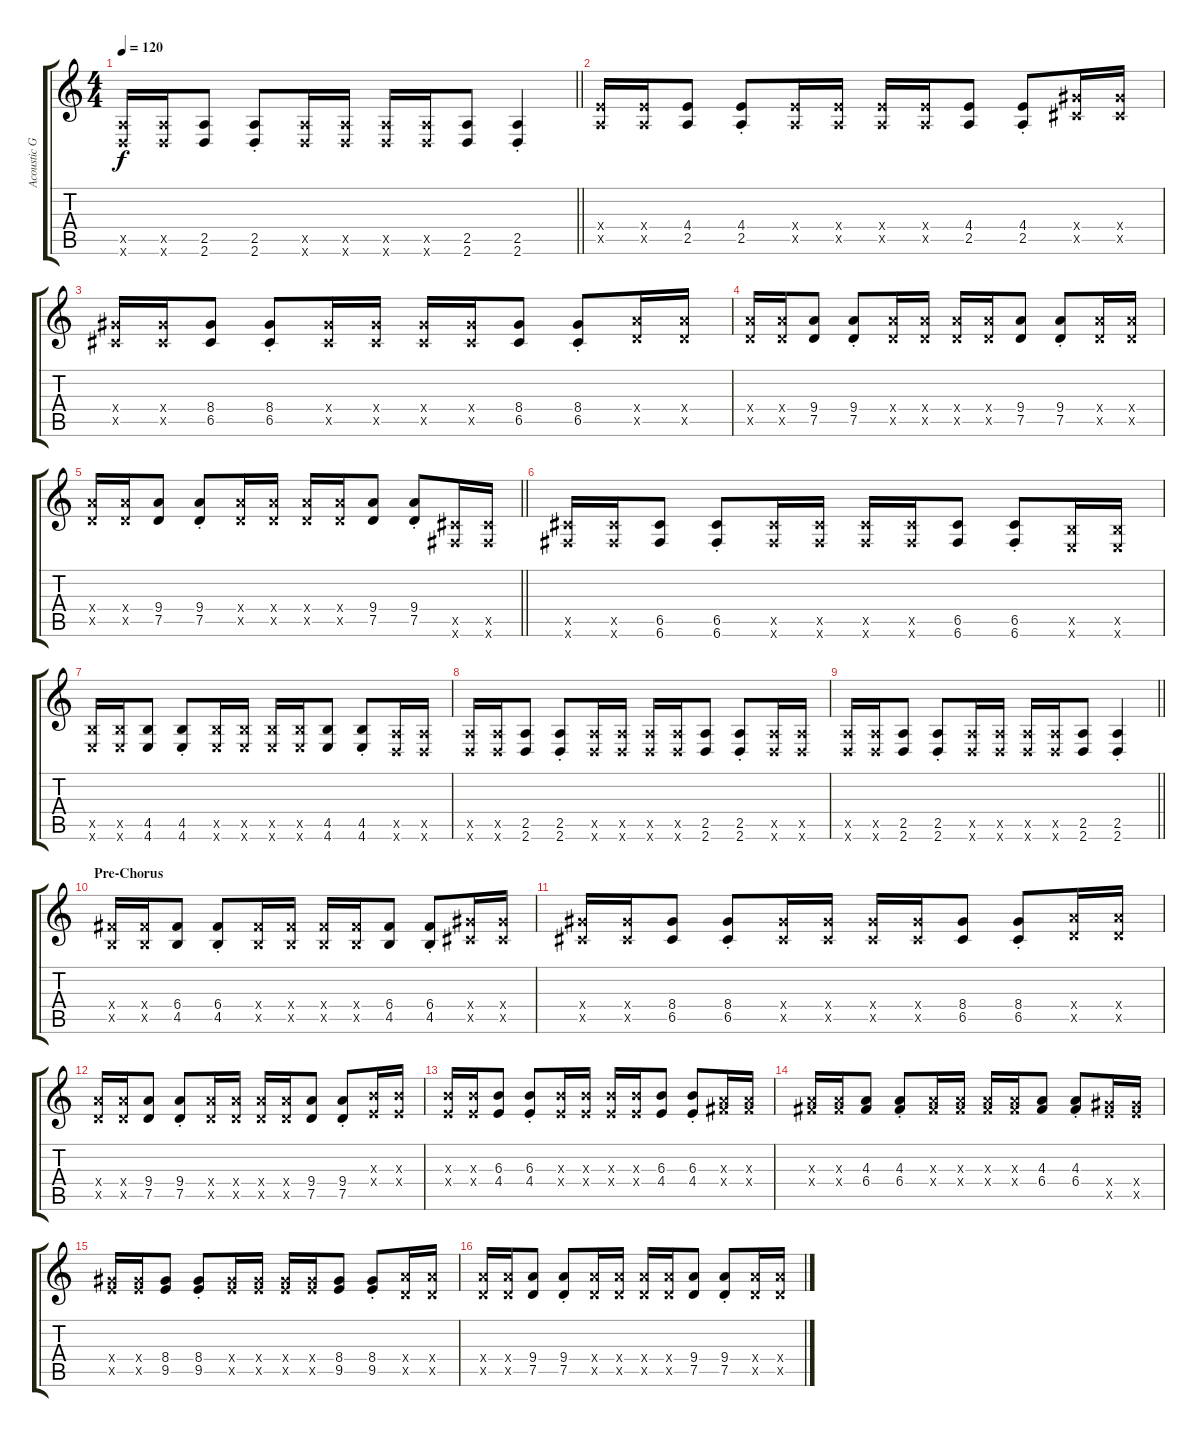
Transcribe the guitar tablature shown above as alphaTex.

\track ("Acoustic Guitar" "Acoustic G") {instrument acousticguitarsteel}
\staff {score tabs}
\tuning (D4 A3 F3 C3 G2 C2) {hide}
\ts (4 4)
\tempo 120
\clef g2
\barLineRight lightlight
\ks c
(2.5{x} 2.6{x}).16{dy f} (2.5{x} 2.6{x}).16 (2.5 2.6).8 (2.5{st} 2.6{st}).8 (2.5{x} 2.6{x}).16 (2.5{x} 2.6{x}).16 (2.5{x} 2.6{x}).16 (2.5{x} 2.6{x}).16 (2.5 2.6).8 (2.5{st} 2.6{st}).4 |
(4.4{x} 2.5{x}).16 (4.4{x} 2.5{x}).16 (4.4 2.5).8 (4.4{st} 2.5{st}).8 (4.4{x} 2.5{x}).16 (4.4{x} 2.5{x}).16 (4.4{x} 2.5{x}).16 (4.4{x} 2.5{x}).16 (4.4 2.5).8 (4.4{st} 2.5{st}).8 (8.4{x} 6.5{x}).16 (8.4{x} 6.5{x}).16 |
(8.4{x} 6.5{x}).16 (8.4{x} 6.5{x}).16 (8.4 6.5).8 (8.4{st} 6.5{st}).8 (8.4{x} 6.5{x}).16 (8.4{x} 6.5{x}).16 (8.4{x} 6.5{x}).16 (8.4{x} 6.5{x}).16 (8.4 6.5).8 (8.4{st} 6.5{st}).8 (9.4{x} 7.5{x}).16 (9.4{x} 7.5{x}).16 |
(9.4{x} 7.5{x}).16 (9.4{x} 7.5{x}).16 (9.4 7.5).8 (9.4{st} 7.5{st}).8 (9.4{x} 7.5{x}).16 (9.4{x} 7.5{x}).16 (9.4{x} 7.5{x}).16 (9.4{x} 7.5{x}).16 (9.4 7.5).8 (9.4{st} 7.5{st}).8 (9.4{x} 7.5{x}).16 (9.4{x} 7.5{x}).16 |
\barLineRight lightlight
(9.4{x} 7.5{x}).16 (9.4{x} 7.5{x}).16 (9.4 7.5).8 (9.4{st} 7.5{st}).8 (9.4{x} 7.5{x}).16 (9.4{x} 7.5{x}).16 (9.4{x} 7.5{x}).16 (9.4{x} 7.5{x}).16 (9.4 7.5).8 (9.4{st} 7.5{st}).8 (6.5{x} 6.6{x}).16 (6.5{x} 6.6{x}).16 |
(6.5{x} 6.6{x}).16 (6.5{x} 6.6{x}).16 (6.5 6.6).8 (6.5{st} 6.6{st}).8 (6.5{x} 6.6{x}).16 (6.5{x} 6.6{x}).16 (6.5{x} 6.6{x}).16 (6.5{x} 6.6{x}).16 (6.5 6.6).8 (6.5{st} 6.6{st}).8 (4.5{x} 4.6{x}).16 (4.5{x} 4.6{x}).16 |
(4.5{x} 4.6{x}).16 (4.5{x} 4.6{x}).16 (4.5 4.6).8 (4.5{st} 4.6{st}).8 (4.5{x} 4.6{x}).16 (4.5{x} 4.6{x}).16 (4.5{x} 4.6{x}).16 (4.5{x} 4.6{x}).16 (4.5 4.6).8 (4.5{st} 4.6{st}).8 (2.5{x} 2.6{x}).16 (2.5{x} 2.6{x}).16 |
(2.5{x} 2.6{x}).16 (2.5{x} 2.6{x}).16 (2.5 2.6).8 (2.5{st} 2.6{st}).8 (2.5{x} 2.6{x}).16 (2.5{x} 2.6{x}).16 (2.5{x} 2.6{x}).16 (2.5{x} 2.6{x}).16 (2.5 2.6).8 (2.5{st} 2.6{st}).8 (2.5{x} 2.6{x}).16 (2.5{x} 2.6{x}).16 |
\barLineRight lightlight
(2.5{x} 2.6{x}).16 (2.5{x} 2.6{x}).16 (2.5 2.6).8 (2.5{st} 2.6{st}).8 (2.5{x} 2.6{x}).16 (2.5{x} 2.6{x}).16 (2.5{x} 2.6{x}).16 (2.5{x} 2.6{x}).16 (2.5 2.6).8 (2.5{st} 2.6{st}).4 |
\section ("" "Pre-Chorus")
(6.4{x} 4.5{x}).16{volume 15} (6.4{x} 4.5{x}).16 (6.4 4.5).8 (6.4{st} 4.5).8 (6.4{x} 4.5{x}).16 (6.4{x} 4.5{x}).16 (6.4{x} 4.5{x}).16 (6.4{x} 4.5{x}).16 (6.4 4.5).8 (6.4{st} 4.5{st}).8 (8.4{x} 6.5{x}).16 (8.4{x} 6.5{x}).16 |
(8.4{x} 6.5{x}).16 (8.4{x} 6.5{x}).16 (8.4 6.5).8 (8.4{st} 6.5{st}).8 (8.4{x} 6.5{x}).16 (8.4{x} 6.5{x}).16 (8.4{x} 6.5{x}).16 (8.4{x} 6.5{x}).16 (8.4 6.5).8 (8.4{st} 6.5{st}).8 (9.4{x} 7.5{x}).16 (9.4{x} 7.5{x}).16 |
(9.4{x} 7.5{x}).16 (9.4{x} 7.5{x}).16 (9.4 7.5).8 (9.4{st} 7.5{st}).8 (9.4{x} 7.5{x}).16 (9.4{x} 7.5{x}).16 (9.4{x} 7.5{x}).16 (9.4{x} 7.5{x}).16 (9.4 7.5).8 (9.4{st} 7.5{st}).8 (6.3{x} 4.4{x}).16 (6.3{x} 4.4{x}).16 |
(6.3{x} 4.4{x}).16 (6.3{x} 4.4{x}).16 (6.3 4.4).8 (6.3{st} 4.4{st}).8 (6.3{x} 4.4{x}).16 (6.3{x} 4.4{x}).16 (6.3{x} 4.4{x}).16 (6.3{x} 4.4{x}).16 (6.3 4.4).8 (6.3{st} 4.4{st}).8 (4.3{x} 6.4{x}).16 (4.3{x} 6.4{x}).16 |
(4.3{x} 6.4{x}).16 (4.3{x} 6.4{x}).16 (4.3 6.4).8 (4.3{st} 6.4{st}).8 (4.3{x} 6.4{x}).16 (4.3{x} 6.4{x}).16 (4.3{x} 6.4{x}).16 (4.3{x} 6.4{x}).16 (4.3 6.4).8 (4.3{st} 6.4{st}).8 (8.4{x} 9.5{x}).16 (8.4{x} 9.5{x}).16 |
(8.4{x} 9.5{x}).16 (8.4{x} 9.5{x}).16 (8.4 9.5).8 (8.4{st} 9.5{st}).8 (8.4{x} 9.5{x}).16 (8.4{x} 9.5{x}).16 (8.4{x} 9.5{x}).16 (8.4{x} 9.5{x}).16 (8.4 9.5).8 (8.4{st} 9.5{st}).8 (9.4{x} 7.5{x}).16 (9.4{x} 7.5{x}).16 |
(9.4{x} 7.5{x}).16 (9.4{x} 7.5{x}).16 (9.4 7.5).8 (9.4{st} 7.5{st}).8 (9.4{x} 7.5{x}).16 (9.4{x} 7.5{x}).16 (9.4{x} 7.5{x}).16 (9.4{x} 7.5{x}).16 (9.4 7.5).8 (9.4{st} 7.5{st}).8 (9.4{x} 7.5{x}).16 (9.4{x} 7.5{x}).16
